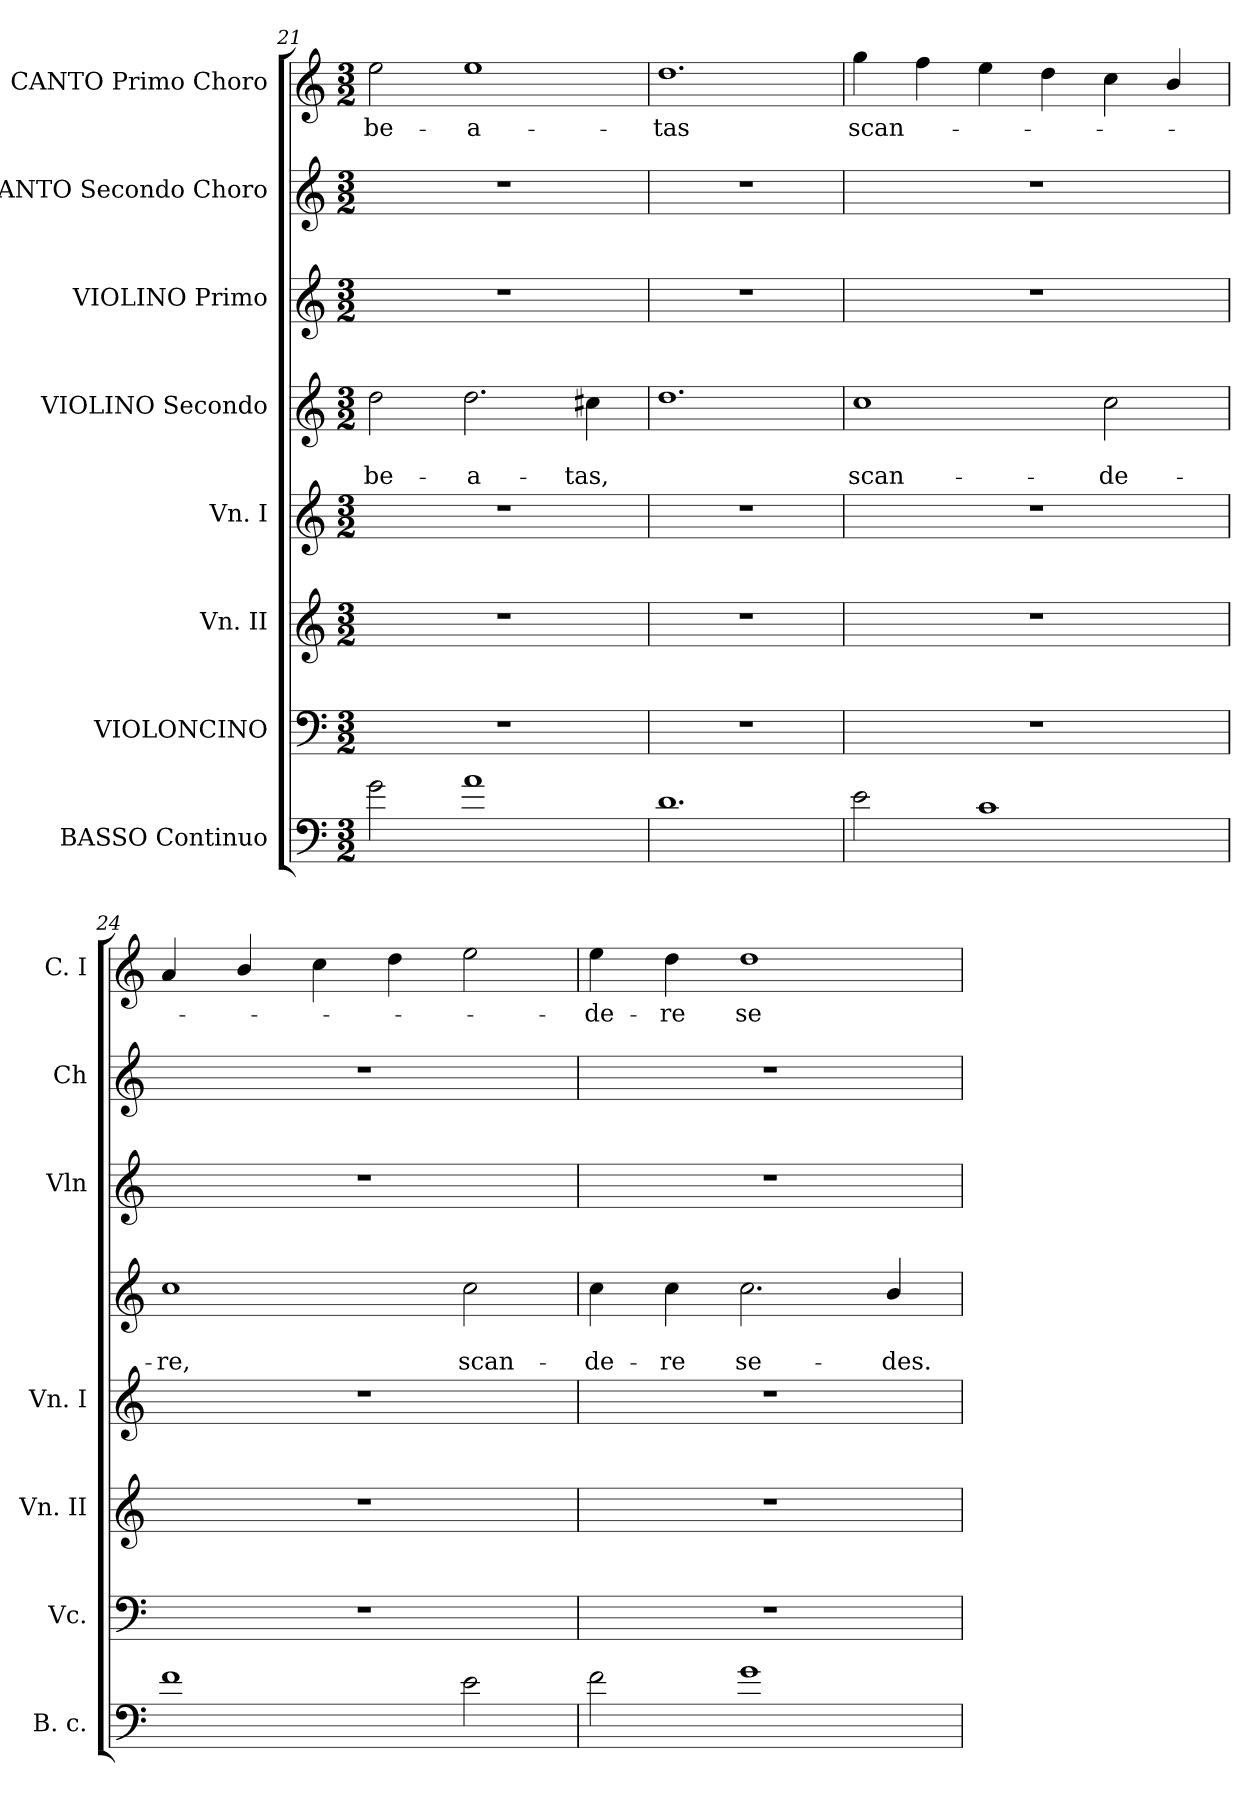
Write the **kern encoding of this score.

**kern	**kern	**kern	**kern	**kern	**text	**text	**kern	**kern	**kern	**text
*part8	*part7	*part6	*part5	*part4	*part4	*part4	*part3	*part2	*part1	*part1
*staff8	*staff7	*staff6	*staff5	*staff4	*staff4	*staff4	*staff3	*staff2	*staff1	*staff1
*I"BASSO Continuo	*I"VIOLONCINO	*I"Vn. II	*I"Vn. I	*I"VIOLINO Secondo	*	*	*I"VIOLINO Primo	*I"CANTO Secondo Choro	*I"CANTO Primo Choro	*
*I'B. c.	*I'Vc.	*I'Vn. II	*I'Vn. I	*	*	*	*I'Vln	*I'Ch	*I'C. I	*
*clefF4	*clefF4	*clefG2	*clefG2	*clefG2	*	*	*clefG2	*clefG2	*clefG2	*
*ITrd7c12	*	*	*	*	*	*	*	*	*	*
*k[]	*k[]	*k[]	*k[]	*k[]	*	*	*k[]	*k[]	*k[]	*
*C:	*C:	*C:	*C:	*C:	*	*	*C:	*C:	*C:	*
*M3/2	*M3/2	*M3/2	*M3/2	*M3/2	*	*	*M3/2	*M3/2	*M3/2	*
=21	=21	=21	=21	=21	=21	=21	=21	=21	=21	=21
!	!	!	!	!	!	!LO:LY:b	!	!	!	!LO:LY:b
2G\	1.r	1.r	1.r	2dd\	.	be-	1.r	1.r	2ee\	be-
!	!	!	!	!	!	!LO:LY:b	!	!	!	!LO:LY:b:rj
1A	.	.	.	2.dd\	.	-a-	.	.	1ee	-a-
!	!	!	!	!	!	!LO:LY:b	!	!	!	!
.	.	.	.	4cc#X\	.	-tas,	.	.	.	.
=22	=22	=22	=22	=22	=22	=22	=22	=22	=22	=22
!	!	!	!	!	!	!	!	!	!	!LO:LY:b
1.D	1.r	1.r	1.r	1.dd	.	.	1.r	1.r	1.dd	-tas
=23	=23	=23	=23	=23	=23	=23	=23	=23	=23	=23
!	!	!	!	!	!	!LO:LY:b	!	!	!	!LO:LY:b
2E\	1.r	1.r	1.r	1cc	.	scan-	1.r	1.r	4gg\	scan-
.	.	.	.	.	.	.	.	.	4ff\	.
1C	.	.	.	.	.	.	.	.	4ee\	.
.	.	.	.	.	.	.	.	.	4dd\	.
!	!	!	!	!	!	!LO:LY:b	!	!	!	!
.	.	.	.	2cc\	.	-de-	.	.	4cc\	.
.	.	.	.	.	.	.	.	.	4b/	.
=24	=24	=24	=24	=24	=24	=24	=24	=24	=24	=24
!	!	!	!	!	!	!LO:LY:b	!	!	!	!
1F	1.r	1.r	1.r	1cc	.	-re,	1.r	1.r	4a/	.
.	.	.	.	.	.	.	.	.	4b/	.
.	.	.	.	.	.	.	.	.	4cc\	.
.	.	.	.	.	.	.	.	.	4dd\	.
!	!	!	!	!	!	!LO:LY:b	!	!	!	!
2E\	.	.	.	2cc\	.	scan-	.	.	2ee\	.
!!LO:PB:g=z
=25	=25	=25	=25	=25	=25	=25	=25	=25	=25	=25
!	!LO:N:vis=1	!LO:N:vis=1	!LO:N:vis=1	!	!	!LO:LY:b	!	!	!	!LO:LY:b
2F\	1.r	1.r	1.r	4cc\	.	-de-	1.r	1.r	4ee\	-de-
!	!	!	!	!	!	!LO:LY:b	!	!	!	!LO:LY:b
.	.	.	.	4cc\	.	-re	.	.	4dd\	-re
!	!	!	!	!	!	!LO:LY:b	!	!	!	!LO:LY:b
1G	.	.	.	2.cc\	.	se-	.	.	1dd	se-
!	!	!	!	!	!	!LO:LY:b	!	!	!	!
.	.	.	.	4b/	.	-des.	.	.	.	.
=	=	=	=	=	=	=	=	=	=	=
*-	*-	*-	*-	*-	*-	*-	*-	*-	*-	*-
